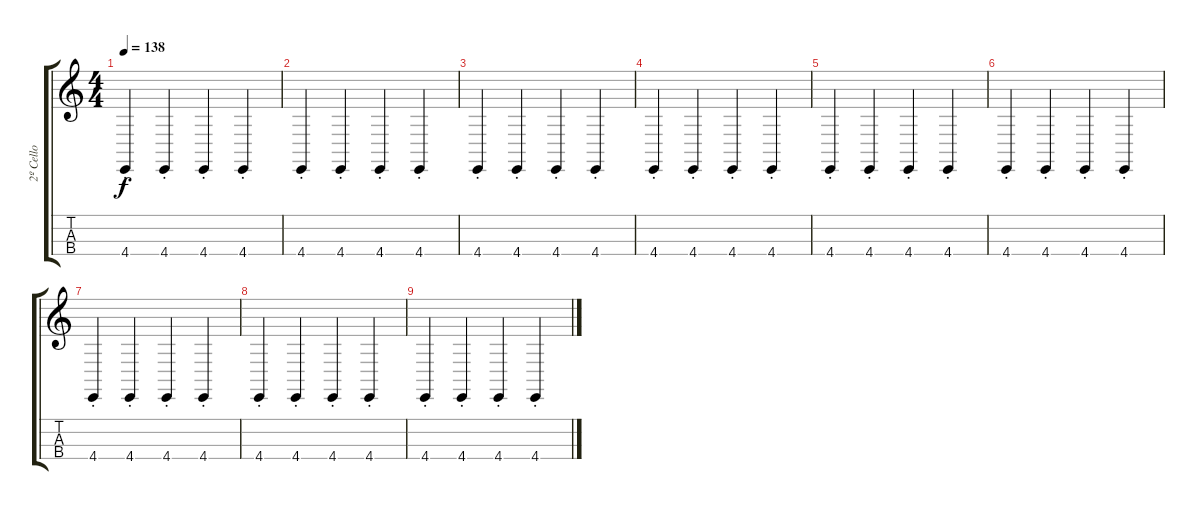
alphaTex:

\track ("2º Cello" "2º Cello") {instrument cello}
\staff {score tabs}
\tuning (A3 D3 G2 C2) {hide}
\ts (4 4)
\tempo 138
\clef g2
\ks c
4.4{st}.4{dy f} 4.4{st}.4 4.4{st}.4 4.4{st}.4 |
4.4{st}.4 4.4{st}.4 4.4{st}.4 4.4{st}.4 |
4.4{st}.4 4.4{st}.4 4.4{st}.4 4.4{st}.4 |
4.4{st}.4 4.4{st}.4 4.4{st}.4 4.4{st}.4 |
4.4{st}.4 4.4{st}.4 4.4{st}.4 4.4{st}.4 |
4.4{st}.4 4.4{st}.4 4.4{st}.4 4.4{st}.4 |
4.4{st}.4 4.4{st}.4 4.4{st}.4 4.4{st}.4 |
4.4{st}.4 4.4{st}.4 4.4{st}.4 4.4{st}.4 |
4.4{st}.4 4.4{st}.4 4.4{st}.4 4.4{st}.4
